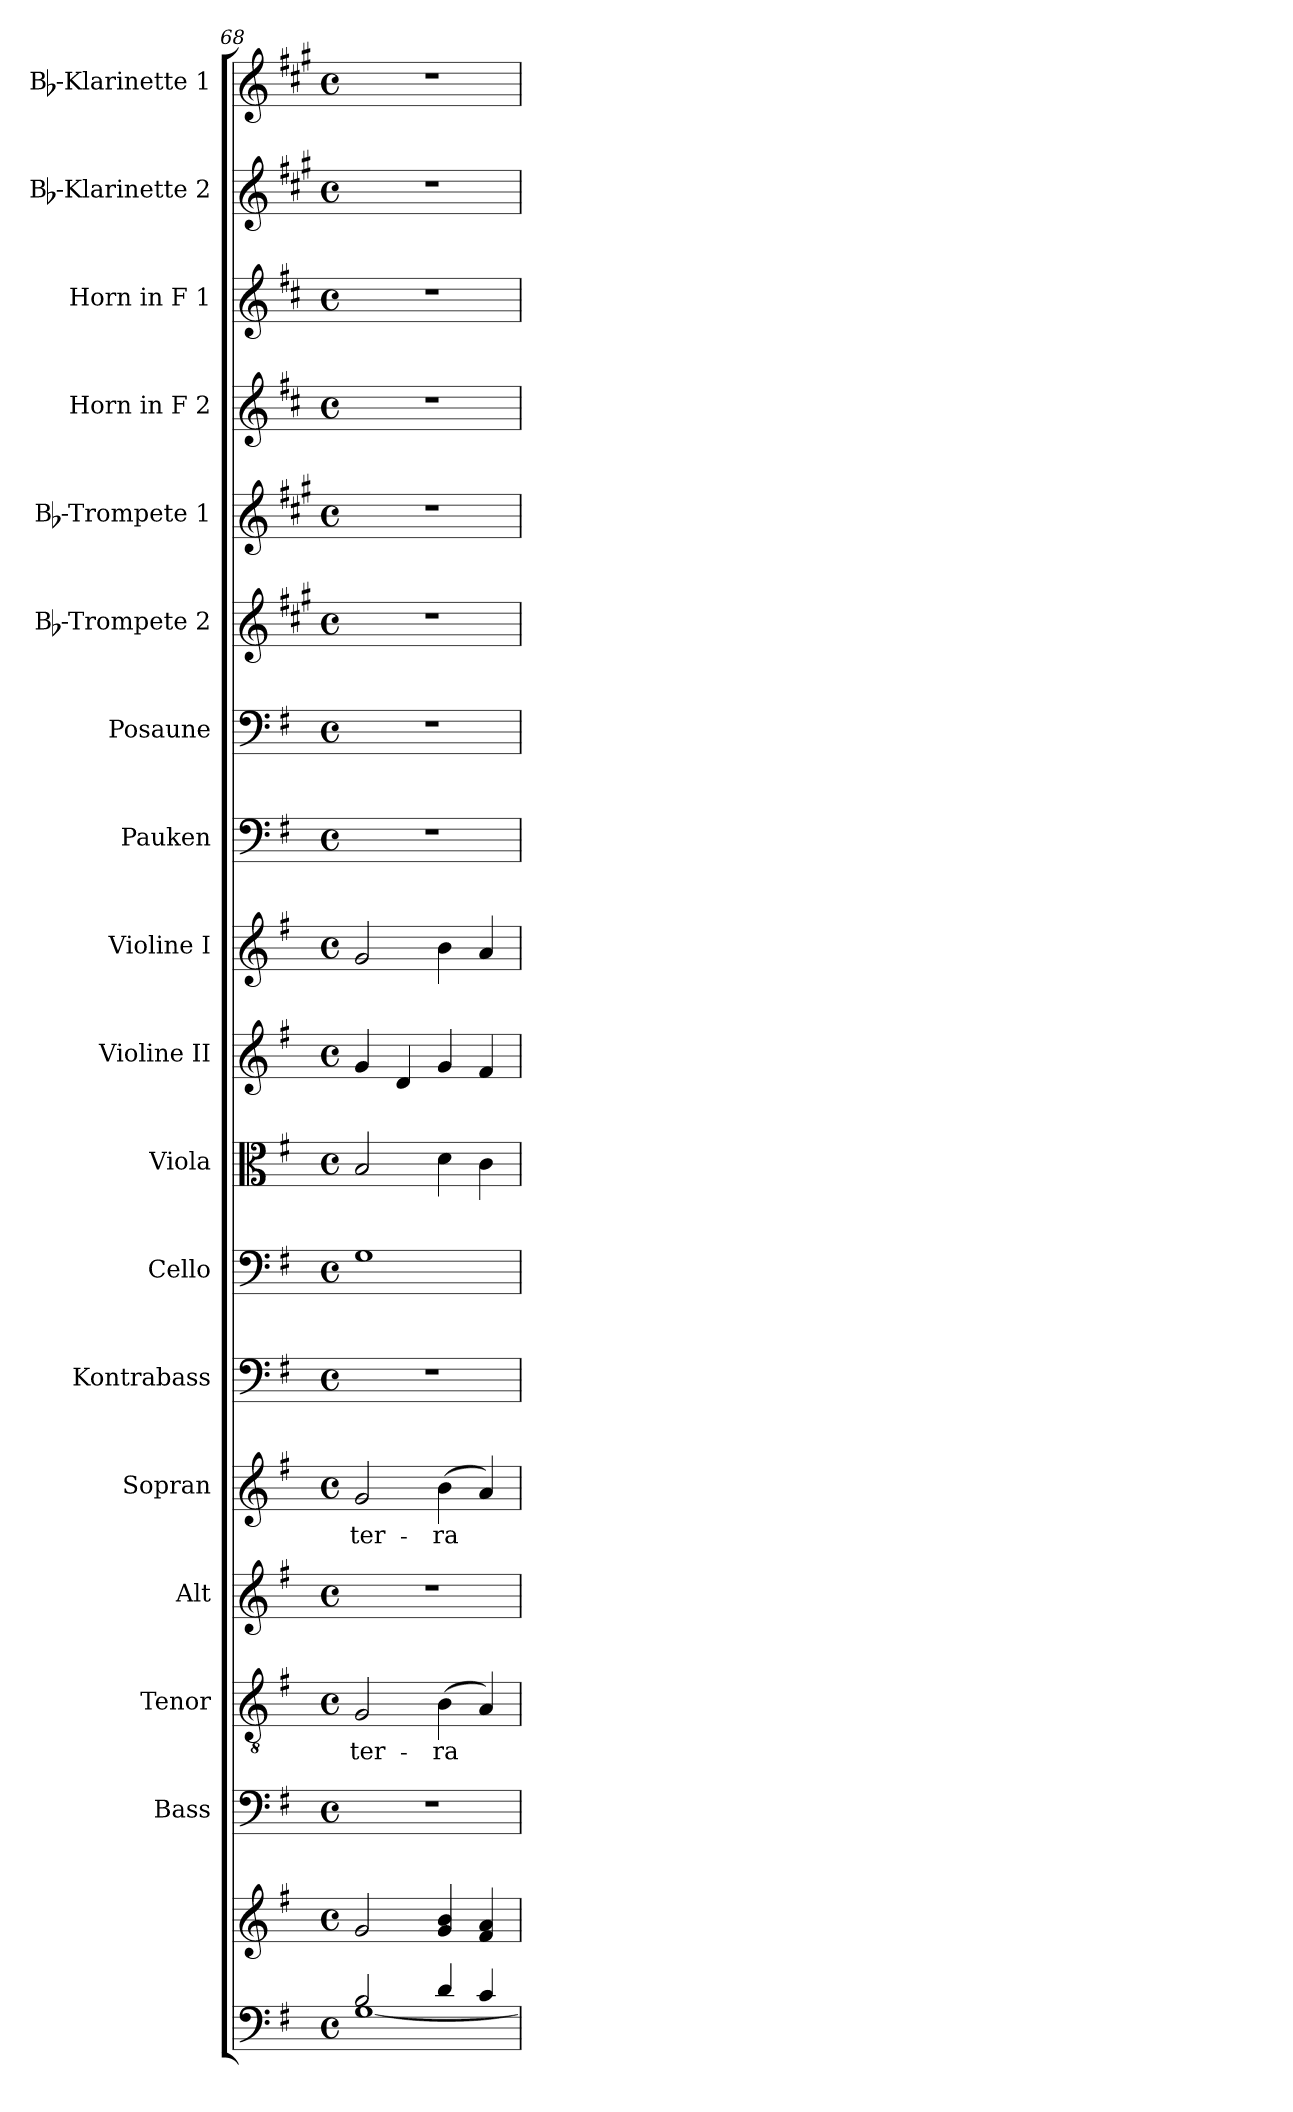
**kern	**kern	**kern	**kern	**text	**kern	**kern	**text	**kern	**kern	**kern	**kern	**kern	**kern	**kern	**kern	**kern	**kern	**kern	**kern	**kern
*part18	*part18	*part17	*part16	*part16	*part15	*part14	*part14	*part13	*part12	*part11	*part10	*part9	*part8	*part7	*part6	*part5	*part4	*part3	*part2	*part1
*staff19	*staff18	*staff17	*staff16	*staff16	*staff15	*staff14	*staff14	*staff13	*staff12	*staff11	*staff10	*staff9	*staff8	*staff7	*staff6	*staff5	*staff4	*staff3	*staff2	*staff1
*	*	*I"Bass	*I"Tenor	*	*I"Alt	*I"Sopran	*	*I"Kontrabass	*I"Cello	*I"Viola	*I"Violine II	*I"Violine I	*I"Pauken	*I"Posaune	*I"Bb-Trompete 2	*I"Bb-Trompete 1	*I"Horn in F 2	*I"Horn in F 1	*I"Bb-Klarinette 2	*I"Bb-Klarinette 1
*	*	*I'B.	*I'T.	*	*I'A.	*I'S.	*	*I'Kb.	*	*I'Vla.	*I'Vl. II	*I'Vl. I	*I'Pk.	*I'Pos.	*I'Bb Trp. 2	*I'Bb Trp. 1	*	*	*I'Bb Kl. 2	*I'Bb Kl. 1
*clefF4	*clefG2	*clefF4	*clefGv2	*	*clefG2	*clefG2	*	*clefF4	*clefF4	*clefC3	*clefG2	*clefG2	*clefF4	*clefF4	*clefG2	*clefG2	*clefG2	*clefG2	*clefG2	*clefG2
*	*	*	*	*	*	*	*	*ITrd7c12	*	*	*	*	*	*	*ITrd1c2	*ITrd1c2	*ITrd4c7	*ITrd4c7	*ITrd1c2	*ITrd1c2
*k[f#]	*k[f#]	*k[f#]	*k[f#]	*	*k[f#]	*k[f#]	*	*k[f#]	*k[f#]	*k[f#]	*k[f#]	*k[f#]	*k[f#]	*k[f#]	*k[f#]	*k[f#]	*k[f#]	*k[f#]	*k[f#]	*k[f#]
*G:	*G:	*G:	*G:	*	*G:	*G:	*	*G:	*G:	*G:	*G:	*G:	*G:	*G:	*G:	*G:	*G:	*G:	*G:	*G:
*M4/4	*M4/4	*M4/4	*M4/4	*	*M4/4	*M4/4	*	*M4/4	*M4/4	*M4/4	*M4/4	*M4/4	*M4/4	*M4/4	*M4/4	*M4/4	*M4/4	*M4/4	*M4/4	*M4/4
*met(c)	*met(c)	*met(c)	*met(c)	*	*met(c)	*met(c)	*	*met(c)	*met(c)	*met(c)	*met(c)	*met(c)	*met(c)	*met(c)	*met(c)	*met(c)	*met(c)	*met(c)	*met(c)	*met(c)
=68	=68	=68	=68	=68	=68	=68	=68	=68	=68	=68	=68	=68	=68	=68	=68	=68	=68	=68	=68	=68
*^	*	*	*	*	*	*	*	*	*	*	*	*	*	*	*	*	*	*	*	*
!	!	!	!	!	!LO:LY:b	!	!	!LO:LY:b	!	!	!	!	!	!	!	!	!	!	!	!	!
2B/	[<1G	2g/	1r	2G/	ter-	1r	2g/	ter-	1r	1G	2B/	4g/	2g/	1r	1r	1r	1r	1r	1r	1r	1r
.	.	.	.	.	.	.	.	.	.	.	.	4d/	.	.	.	.	.	.	.	.	.
!	!	!	!	!	!LO:LY:b	!	!	!LO:LY:b	!	!	!	!	!	!	!	!	!	!	!	!	!
4d/	.	4g/ 4b/	.	(>4B\	-ra	.	(>4b\	-ra	.	.	4d\	4g/	4b\	.	.	.	.	.	.	.	.
4c/	.	4f#/ 4a/	.	4A/)	.	.	4a/)	.	.	.	4c\	4f#/	4a/	.	.	.	.	.	.	.	.
*v	*v	*	*	*	*	*	*	*	*	*	*	*	*	*	*	*	*	*	*	*	*
=	=	=	=	=	=	=	=	=	=	=	=	=	=	=	=	=	=	=	=	=
*-	*-	*-	*-	*-	*-	*-	*-	*-	*-	*-	*-	*-	*-	*-	*-	*-	*-	*-	*-	*-
